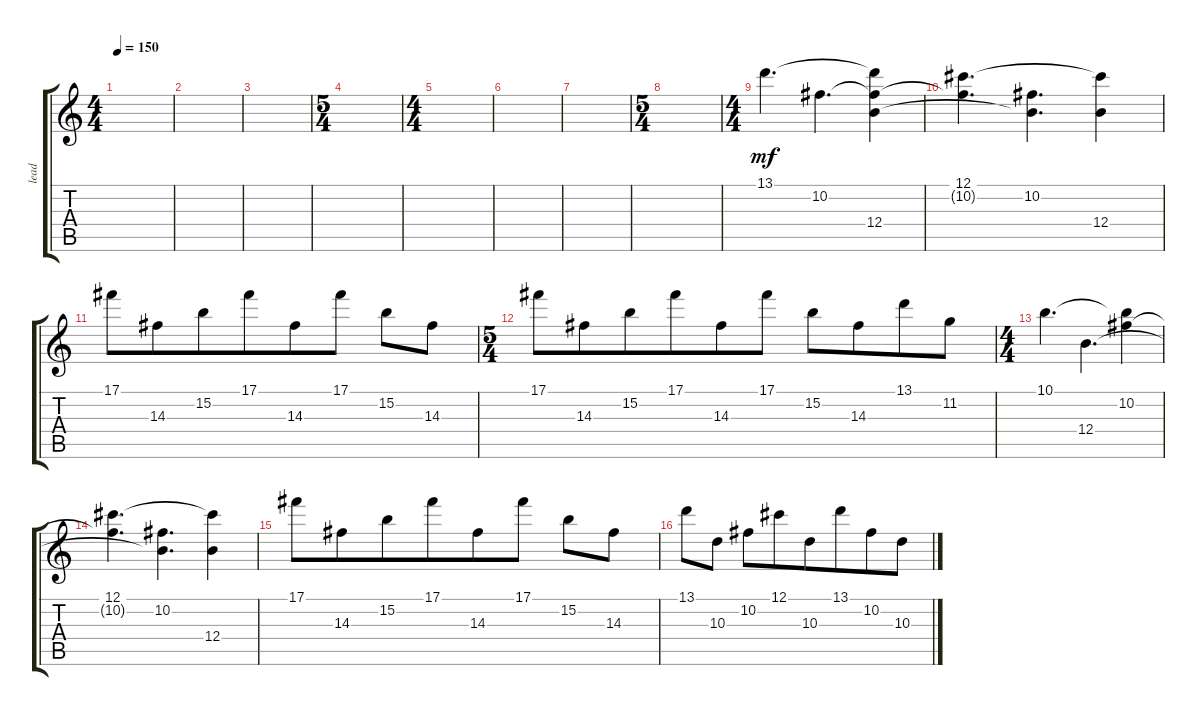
\track ("lead" "lead") {instrument overdrivenguitar}
\staff {score tabs}
\tuning (Db4 Ab3 E3 B2 Gb2 B1) {hide}
\ts (4 4)
\tempo 150
\clef g2
\ks c
|
|
|
\ts (5 4)
|
\ts (4 4)
|
|
|
\ts (5 4)
|
\ts (4 4)
13.1.4{d dy mf} 10.2.4{d beam merge} (13.1{t} 10.2{t} 12.4).4 |
(12.1 10.2{t}).4{d} (10.2 12.4{t}).4{d beam merge} (12.1{t} 12.4).4 |
17.1.8{beam merge} 14.3.8{beam merge} 15.2.8 17.1.8{beam merge} 14.3.8 17.1.8 15.2.8{beam merge} 14.3.8 |
\ts (5 4)
17.1.8{beam merge} 14.3.8{beam merge} 15.2.8 17.1.8{beam merge} 14.3.8 17.1.8 15.2.8{beam merge} 14.3.8{beam merge} 13.1.8{beam merge} 11.2.8 |
\ts (4 4)
10.1.4{d} 12.4.4{d beam merge} (10.1{t} 10.2).4 |
(12.1 10.2{t}).4{d} (10.2 12.4{t}).4{d beam merge} (12.1{t} 12.4).4 |
17.1.8{beam merge} 14.3.8{beam merge} 15.2.8 17.1.8{beam merge} 14.3.8 17.1.8 15.2.8{beam merge} 14.3.8 |
13.1.8{beam merge} 10.3.8 10.2.8 12.1.8{beam merge} 10.3.8{beam merge} 13.1.8{beam merge} 10.2.8{beam merge} 10.3.8
